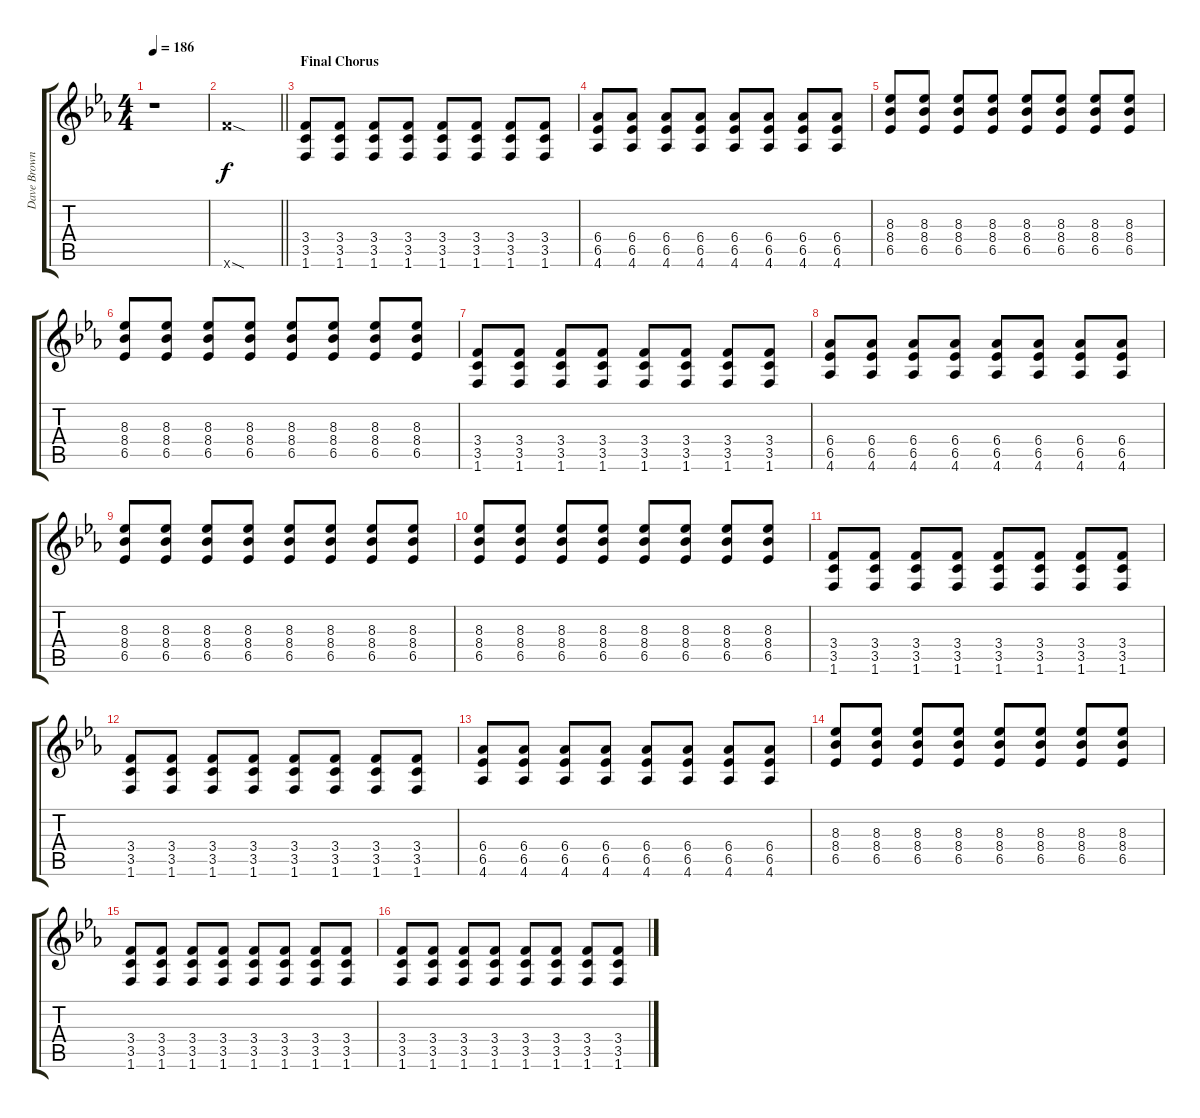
\track ("Dave Brownsound (Lead)" "Dave Brown") {instrument distortionguitar}
\staff {score tabs}
\tuning (E4 B3 G3 D3 A2 E2) {hide}
\ts (4 4)
\tempo 186
\clef g2
\ks eb
r.1{dy f} |
\barLineRight lightlight
13.6{sod x}.1 |
\section ("" "Final Chorus")
(3.4 3.5 1.6).8 (3.4 3.5 1.6).8 (3.4 3.5 1.6).8 (3.4 3.5 1.6).8 (3.4 3.5 1.6).8 (3.4 3.5 1.6).8 (3.4 3.5 1.6).8 (3.4 3.5 1.6).8 |
(6.4 6.5 4.6).8 (6.4 6.5 4.6).8 (6.4 6.5 4.6).8 (6.4 6.5 4.6).8 (6.4 6.5 4.6).8 (6.4 6.5 4.6).8 (6.4 6.5 4.6).8 (6.4 6.5 4.6).8 |
(8.3 8.4 6.5).8 (8.3 8.4 6.5).8 (8.3 8.4 6.5).8 (8.3 8.4 6.5).8 (8.3 8.4 6.5).8 (8.3 8.4 6.5).8 (8.3 8.4 6.5).8 (8.3 8.4 6.5).8 |
(8.3 8.4 6.5).8 (8.3 8.4 6.5).8 (8.3 8.4 6.5).8 (8.3 8.4 6.5).8 (8.3 8.4 6.5).8 (8.3 8.4 6.5).8 (8.3 8.4 6.5).8 (8.3 8.4 6.5).8 |
(3.4 3.5 1.6).8 (3.4 3.5 1.6).8 (3.4 3.5 1.6).8 (3.4 3.5 1.6).8 (3.4 3.5 1.6).8 (3.4 3.5 1.6).8 (3.4 3.5 1.6).8 (3.4 3.5 1.6).8 |
(6.4 6.5 4.6).8 (6.4 6.5 4.6).8 (6.4 6.5 4.6).8 (6.4 6.5 4.6).8 (6.4 6.5 4.6).8 (6.4 6.5 4.6).8 (6.4 6.5 4.6).8 (6.4 6.5 4.6).8 |
(8.3 8.4 6.5).8 (8.3 8.4 6.5).8 (8.3 8.4 6.5).8 (8.3 8.4 6.5).8 (8.3 8.4 6.5).8 (8.3 8.4 6.5).8 (8.3 8.4 6.5).8 (8.3 8.4 6.5).8 |
(8.3 8.4 6.5).8 (8.3 8.4 6.5).8 (8.3 8.4 6.5).8 (8.3 8.4 6.5).8 (8.3 8.4 6.5).8 (8.3 8.4 6.5).8 (8.3 8.4 6.5).8 (8.3 8.4 6.5).8 |
(3.4 3.5 1.6).8 (3.4 3.5 1.6).8 (3.4 3.5 1.6).8 (3.4 3.5 1.6).8 (3.4 3.5 1.6).8 (3.4 3.5 1.6).8 (3.4 3.5 1.6).8 (3.4 3.5 1.6).8 |
(3.4 3.5 1.6).8 (3.4 3.5 1.6).8 (3.4 3.5 1.6).8 (3.4 3.5 1.6).8 (3.4 3.5 1.6).8 (3.4 3.5 1.6).8 (3.4 3.5 1.6).8 (3.4 3.5 1.6).8 |
(6.4 6.5 4.6).8 (6.4 6.5 4.6).8 (6.4 6.5 4.6).8 (6.4 6.5 4.6).8 (6.4 6.5 4.6).8 (6.4 6.5 4.6).8 (6.4 6.5 4.6).8 (6.4 6.5 4.6).8 |
(8.3 8.4 6.5).8 (8.3 8.4 6.5).8 (8.3 8.4 6.5).8 (8.3 8.4 6.5).8 (8.3 8.4 6.5).8 (8.3 8.4 6.5).8 (8.3 8.4 6.5).8 (8.3 8.4 6.5).8 |
(3.4 3.5 1.6).8 (3.4 3.5 1.6).8 (3.4 3.5 1.6).8 (3.4 3.5 1.6).8 (3.4 3.5 1.6).8 (3.4 3.5 1.6).8 (3.4 3.5 1.6).8 (3.4 3.5 1.6).8 |
(3.4 3.5 1.6).8 (3.4 3.5 1.6).8 (3.4 3.5 1.6).8 (3.4 3.5 1.6).8 (3.4 3.5 1.6).8 (3.4 3.5 1.6).8 (3.4 3.5 1.6).8 (3.4 3.5 1.6).8
